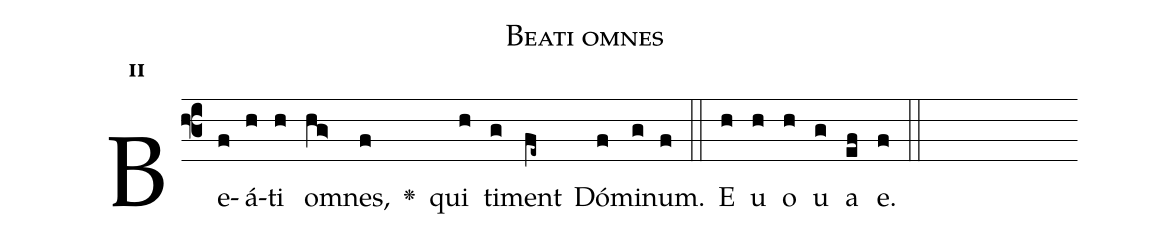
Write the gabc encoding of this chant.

name:Beati omnes;
office-part:Antiphona;
mode:2;
%%
initial-style: 1;
name: Beati omnes;
book: Antiphonae & Responsoria/Tomus III, p. 105;
occasion: Psalterium Hebdomada IV Feria V;
office-part: Hora media Ant 2;
user-notes: ;
commentary: ;
annotation: 2d;
centering-scheme: english;
fontsize: 12;
font: OFLSortsMillGoudy;
height: 11;
width: 4.5;
%%
(f3)Be(f)á(h)ti(h) om(hg>)nes,(f) <v>\greheightstar</v>() qui(h) ti(g)ment(fe~) Dó(f)mi(g)num.(f) (::)
E(h) u(h) o(h) u(g) a(ef) e.(f) (::)
